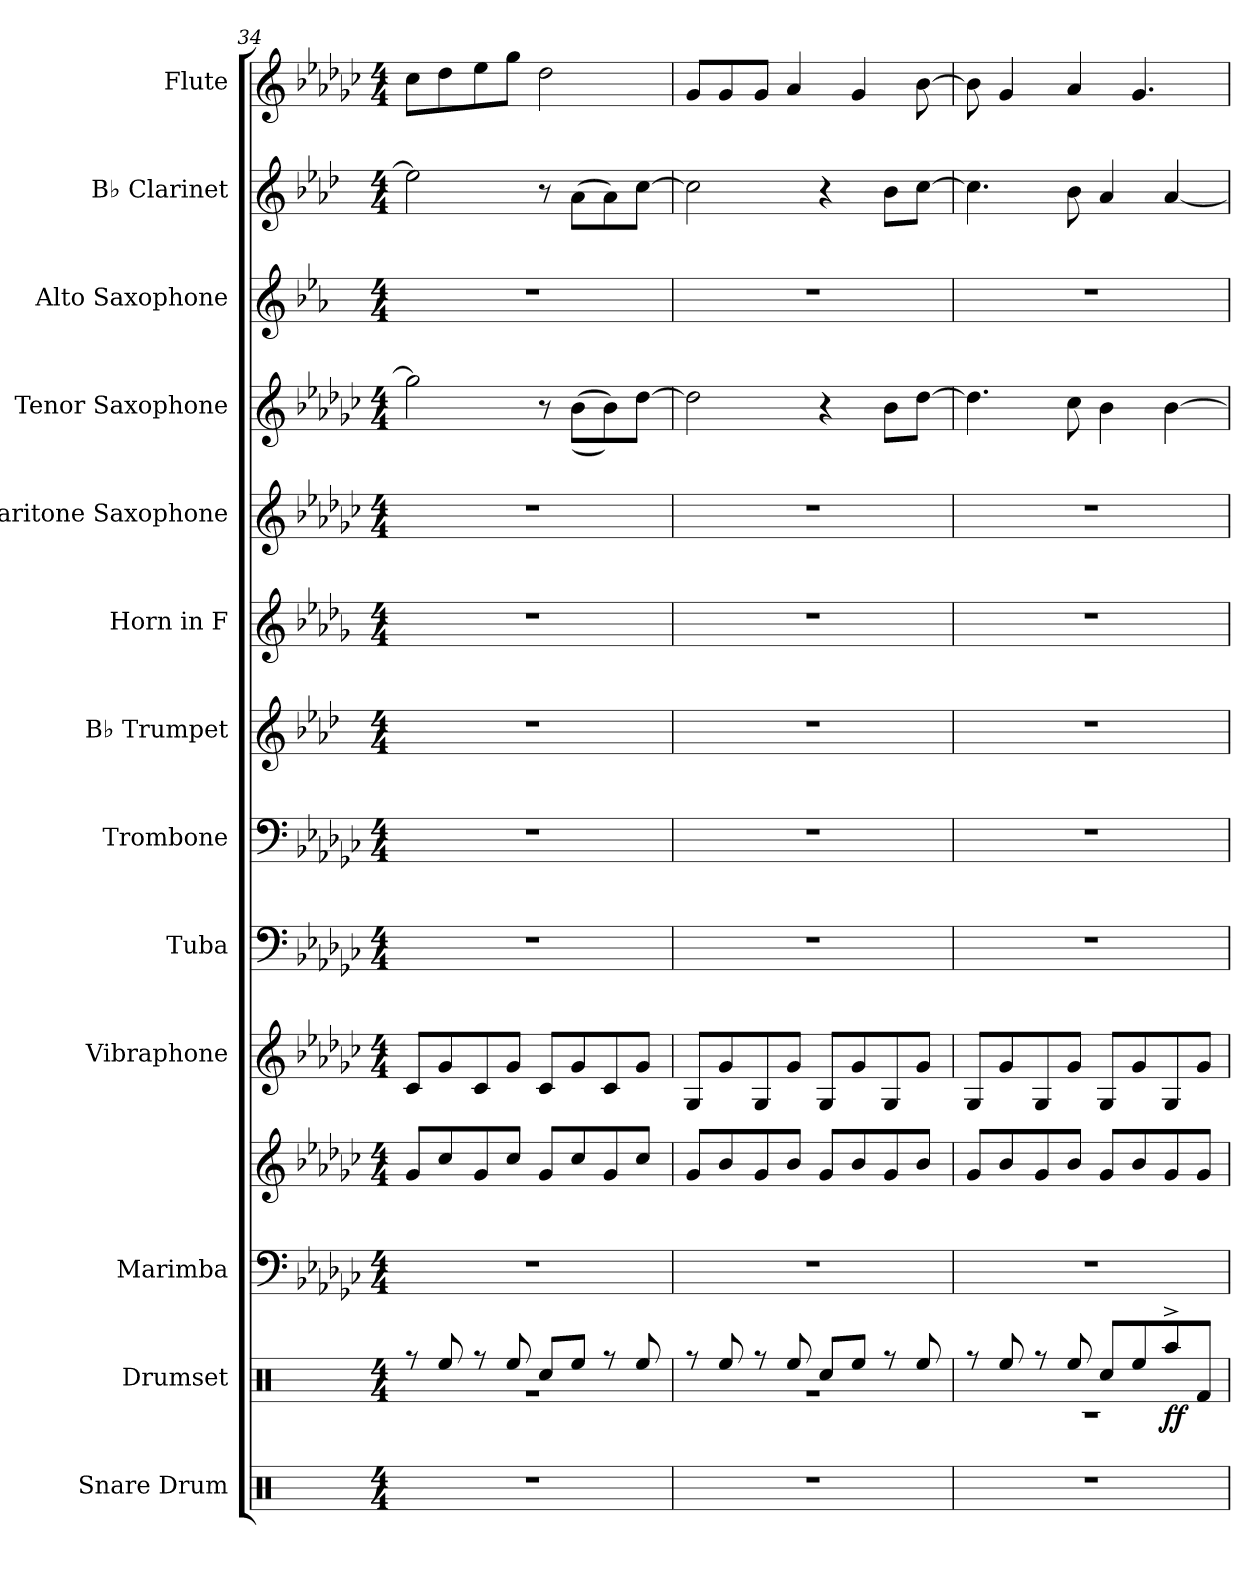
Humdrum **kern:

**kern	**kern	**dynam	**kern	**kern	**kern	**kern	**kern	**kern	**kern	**kern	**kern	**kern	**kern	**kern
*part13	*part12	*part12	*part11	*part11	*part10	*part9	*part8	*part7	*part6	*part5	*part4	*part3	*part2	*part1
*staff14	*staff13	*staff13	*staff12	*staff11	*staff10	*staff9	*staff8	*staff7	*staff6	*staff5	*staff4	*staff3	*staff2	*staff1
*I"Snare Drum	*I"Drumset	*	*I"Marimba	*	*I"Vibraphone	*I"Tuba	*I"Trombone	*I"B♭ Trumpet	*I"Horn in F	*I"Baritone Saxophone	*I"Tenor Saxophone	*I"Alto Saxophone	*I"B♭ Clarinet	*I"Flute
*I'Sn. Dr.	*I'Drs.	*	*I'Mrm.	*	*I'Vib.	*I'Tba.	*I'Tbn.	*I'B♭ Tpt.	*	*I'Bar. Sax.	*I'T. Sax.	*I'A. Sax.	*I'B♭ Cl.	*I'Fl.
*clefX	*clefX	*	*clefF4	*clefG2	*clefG2	*clefF4	*clefF4	*clefG2	*clefG2	*clefG2	*clefG2	*clefG2	*clefG2	*clefG2
*	*	*	*	*	*	*	*	*ITrd1c2	*ITrd4c7	*ITrd12c21	*ITrd8c14	*ITrd5c9	*ITrd1c2	*
*k[]	*k[]	*	*k[b-e-a-d-g-c-]	*k[b-e-a-d-g-c-]	*k[b-e-a-d-g-c-]	*k[b-e-a-d-g-c-]	*k[b-e-a-d-g-c-]	*k[b-e-a-d-g-c-]	*k[b-e-a-d-g-c-]	*k[b-e-a-d-g-c-]	*k[b-e-a-d-g-c-]	*k[b-e-a-d-g-c-]	*k[b-e-a-d-g-c-]	*k[b-e-a-d-g-c-]
*M4/4	*M4/4	*	*M4/4	*M4/4	*M4/4	*M4/4	*M4/4	*M4/4	*M4/4	*M4/4	*M4/4	*M4/4	*M4/4	*M4/4
=34	=34	=34	=34	=34	=34	=34	=34	=34	=34	=34	=34	=34	=34	=34
*	*^	*	*	*	*	*	*	*	*	*	*	*	*	*
1r	8r	1r	.	1r	8g-/L	8c-/L	1r	1r	1r	1r	1r	2g-\]	1r	2dd-\]	8cc-\L
.	8Ree/	.	.	.	8cc-/	8g-/	.	.	.	.	.	.	.	.	8dd-\
.	8r	.	.	.	8g-/	8c-/	.	.	.	.	.	.	.	.	8ee-\
.	8Ree/	.	.	.	8cc-/J	8g-/J	.	.	.	.	.	.	.	.	8gg-\J
.	8Rcc/L	.	.	.	8g-/L	8c-/L	.	.	.	.	.	8r	.	8r	2dd-\
.	8Ree/J	.	.	.	8cc-/	8g-/	.	.	.	.	.	((8B-\L	.	(8g-\L	.
.	8r	.	.	.	8g-/	8c-/	.	.	.	.	.	8B-\))	.	8g-\)	.
.	8Ree/	.	.	.	8cc-/J	8g-/J	.	.	.	.	.	[8d-\J	.	[8b-\J	.
!!LO:PB:g=z
=35	=35	=35	=35	=35	=35	=35	=35	=35	=35	=35	=35	=35	=35	=35	=35
1r	8r	1r	.	1r	8g-/L	8G-/L	1r	1r	1r	1r	1r	2d-\]	1r	2b-\]	8g-/L
.	8Ree/	.	.	.	8b-/	8g-/	.	.	.	.	.	.	.	.	8g-/
.	8r	.	.	.	8g-/	8G-/	.	.	.	.	.	.	.	.	8g-/J
.	8Ree/	.	.	.	8b-/J	8g-/J	.	.	.	.	.	.	.	.	4a-/
.	8Rcc/L	.	.	.	8g-/L	8G-/L	.	.	.	.	.	4r	.	4r	.
.	8Ree/J	.	.	.	8b-/	8g-/	.	.	.	.	.	.	.	.	4g-/
.	8r	.	.	.	8g-/	8G-/	.	.	.	.	.	8B-\L	.	8a-\L	.
.	8Ree/	.	.	.	8b-/J	8g-/J	.	.	.	.	.	[8d-\J	.	[8b-\J	[8b-\
=36	=36	=36	=36	=36	=36	=36	=36	=36	=36	=36	=36	=36	=36	=36	=36
1r	8r	1r	.	1r	8g-/L	8G-/L	1r	1r	1r	1r	1r	4.d-\]	1r	4.b-\]	8b-\]
.	8Ree/	.	.	.	8b-/	8g-/	.	.	.	.	.	.	.	.	4g-/
.	8r	.	.	.	8g-/	8G-/	.	.	.	.	.	.	.	.	.
.	8Ree/	.	.	.	8b-/J	8g-/J	.	.	.	.	.	8c-\	.	8a-\	4a-/
.	8Rcc/L	.	.	.	8g-/L	8G-/L	.	.	.	.	.	4B-\	.	4g-/	.
.	8Ree/	.	.	.	8b-/	8g-/	.	.	.	.	.	.	.	.	4.g-/
!	!	!	!LO:DY:b	!	!	!	!	!	!	!	!	!	!	!	!
.	8Raa^/	.	ff	.	8g-/	8G-/	.	.	.	.	.	[4B-\	.	[4g-/	.
.	8Rf/J	.	.	.	8g-/J	8g-/J	.	.	.	.	.	.	.	.	.
*	*v	*v	*	*	*	*	*	*	*	*	*	*	*	*	*
=	=	=	=	=	=	=	=	=	=	=	=	=	=	=
*-	*-	*-	*-	*-	*-	*-	*-	*-	*-	*-	*-	*-	*-	*-
